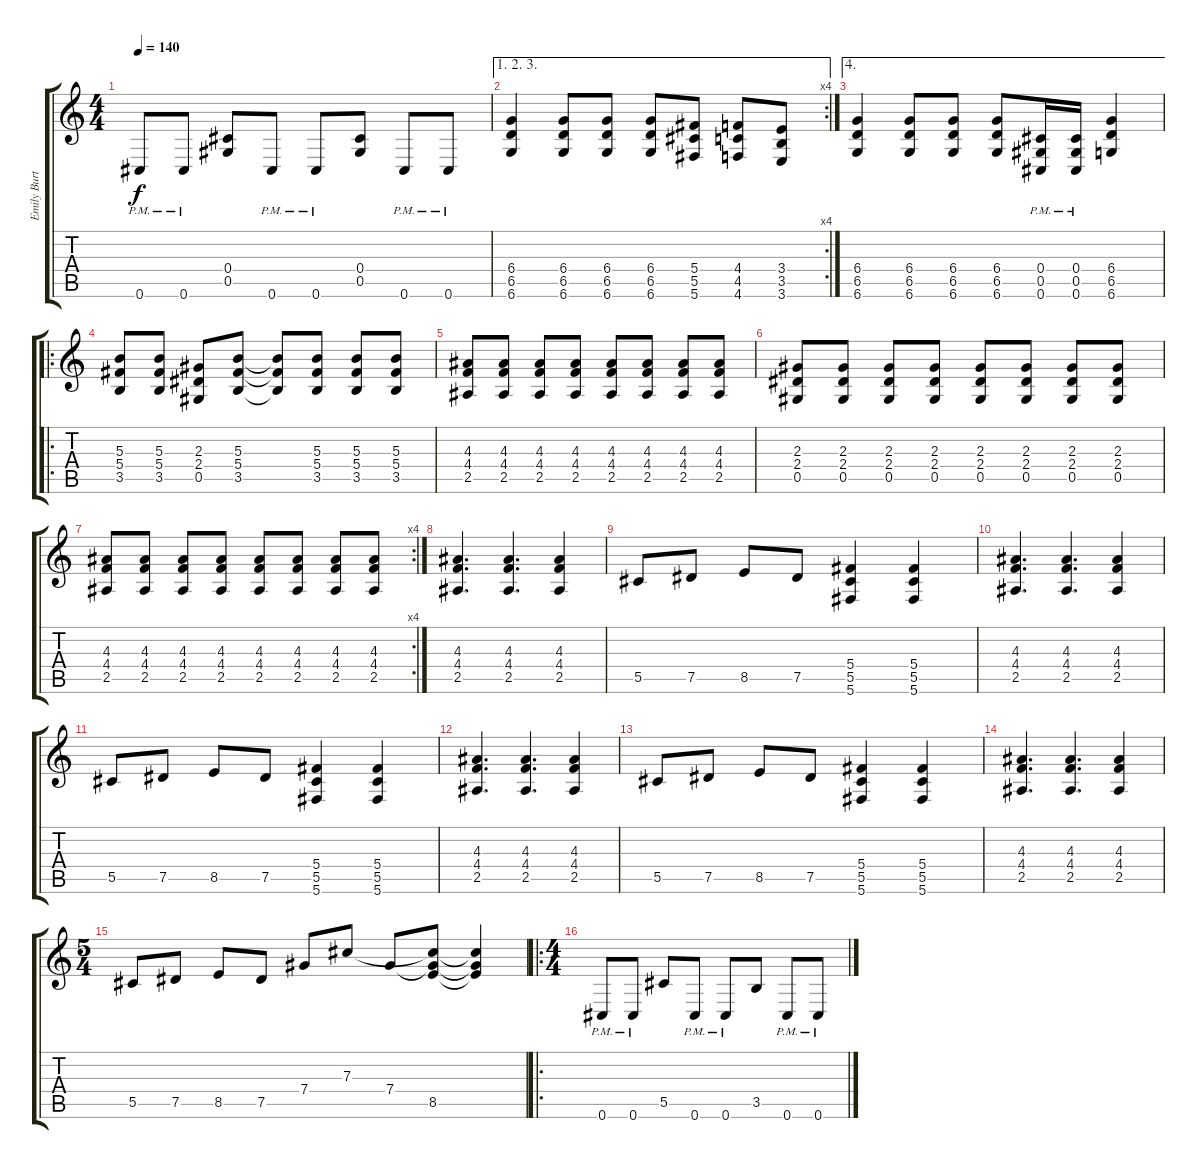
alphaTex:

\track ("Emily Burton (guitar)" "Emily Burt") {instrument distortionguitar}
\staff {score tabs}
\tuning (Eb4 Bb3 Gb3 Db3 Ab2 Db2) {hide}
\ts (4 4)
\tempo 140
\clef g2
\ks c
0.6{pm}.8{dy f} 0.6{pm}.8 (0.4 0.5).8 0.6{pm}.8 0.6{pm}.8 (0.4 0.5).8 0.6{pm}.8 0.6{pm}.8 |
\ae (1 2 3)
\rc 4
(6.4 6.5 6.6).4 (6.4 6.5 6.6).8 (6.4 6.5 6.6).8 (6.4 6.5 6.6).8 (5.4 5.5 5.6).8 (4.4 4.5 4.6).8 (3.4 3.5 3.6).8 |
\ae 4
(6.4 6.5 6.6).4 (6.4 6.5 6.6).8 (6.4 6.5 6.6).8 (6.4 6.5 6.6).8 (0.4{pm} 0.5{pm} 0.6{pm}).16 (0.4{pm} 0.5{pm} 0.6{pm}).16 (6.4 6.5 6.6).4 |
\ro
(5.3 5.4 3.5).8 (5.3 5.4 3.5).8 (2.3 2.4 0.5).8 (5.3 5.4 3.5).8 (5.3{t} 5.4{t} 3.5{t}).8 (5.3 5.4 3.5).8 (5.3 5.4 3.5).8 (5.3 5.4 3.5).8 |
(4.3 4.4 2.5).8 (4.3 4.4 2.5).8 (4.3 4.4 2.5).8 (4.3 4.4 2.5).8 (4.3 4.4 2.5).8 (4.3 4.4 2.5).8 (4.3 4.4 2.5).8 (4.3 4.4 2.5).8 |
(2.3 2.4 0.5).8 (2.3 2.4 0.5).8 (2.3 2.4 0.5).8 (2.3 2.4 0.5).8 (2.3 2.4 0.5).8 (2.3 2.4 0.5).8 (2.3 2.4 0.5).8 (2.3 2.4 0.5).8 |
\rc 4
(4.3 4.4 2.5).8 (4.3 4.4 2.5).8 (4.3 4.4 2.5).8 (4.3 4.4 2.5).8 (4.3 4.4 2.5).8 (4.3 4.4 2.5).8 (4.3 4.4 2.5).8 (4.3 4.4 2.5).8 |
(4.3 4.4 2.5).4{d} (4.3 4.4 2.5).4{d} (4.3 4.4 2.5).4 |
5.5.8 7.5.8 8.5.8 7.5.8 (5.4 5.5 5.6).4 (5.4 5.5 5.6).4 |
(4.3 4.4 2.5).4{d} (4.3 4.4 2.5).4{d} (4.3 4.4 2.5).4 |
5.5.8 7.5.8 8.5.8 7.5.8 (5.4 5.5 5.6).4 (5.4 5.5 5.6).4 |
(4.3 4.4 2.5).4{d} (4.3 4.4 2.5).4{d} (4.3 4.4 2.5).4 |
5.5.8 7.5.8 8.5.8 7.5.8 (5.4 5.5 5.6).4 (5.4 5.5 5.6).4 |
(4.3 4.4 2.5).4{d} (4.3 4.4 2.5).4{d} (4.3 4.4 2.5).4 |
\ts (5 4)
5.5.8 7.5.8 8.5.8 7.5.8 7.4.8 7.3.8 7.4.8 (7.3{t} 7.4{t} 8.5).8 (7.3{t} 7.4{t} 8.5{t}).4 |
\ro
\ts (4 4)
0.6{pm}.8 0.6{pm}.8 5.5.8 0.6{pm}.8 0.6{pm}.8 3.5.8 0.6{pm}.8 0.6{pm}.8
